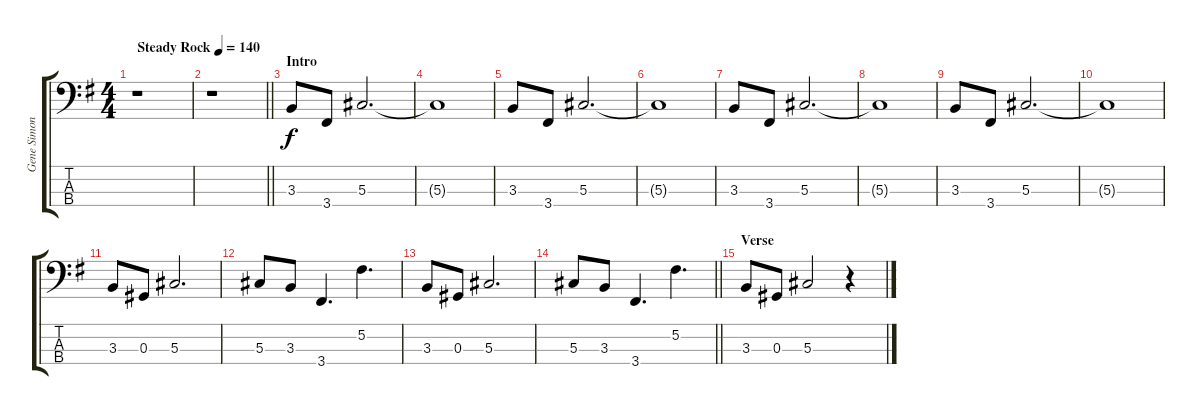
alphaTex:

\track ("Gene Simons" "Gene Simon") {instrument electricbasspick}
\staff {score tabs}
\tuning (Gb2 Db2 Ab1 Eb1) {hide}
\ts (4 4)
\tempo (140 "Steady Rock")
\clef f4
\ks g
r.1{dy f instrument electricbasspick} |
\barLineRight lightlight
r.1 |
\section ("" "Intro")
3.3.8 3.4.8 5.3.2{d} |
5.3{t}.1 |
3.3.8 3.4.8 5.3.2{d} |
5.3{t}.1 |
3.3.8 3.4.8 5.3.2{d} |
5.3{t}.1 |
3.3.8 3.4.8 5.3.2{d} |
5.3{t}.1 |
3.3.8 0.3.8 5.3.2{d} |
5.3.8 3.3.8 3.4.4{d} 5.2.4{d} |
3.3.8 0.3.8 5.3.2{d} |
\barLineRight lightlight
5.3.8 3.3.8 3.4.4{d} 5.2.4{d} |
\section ("" "Verse")
3.3.8 0.3.8 5.3.2 r.4
